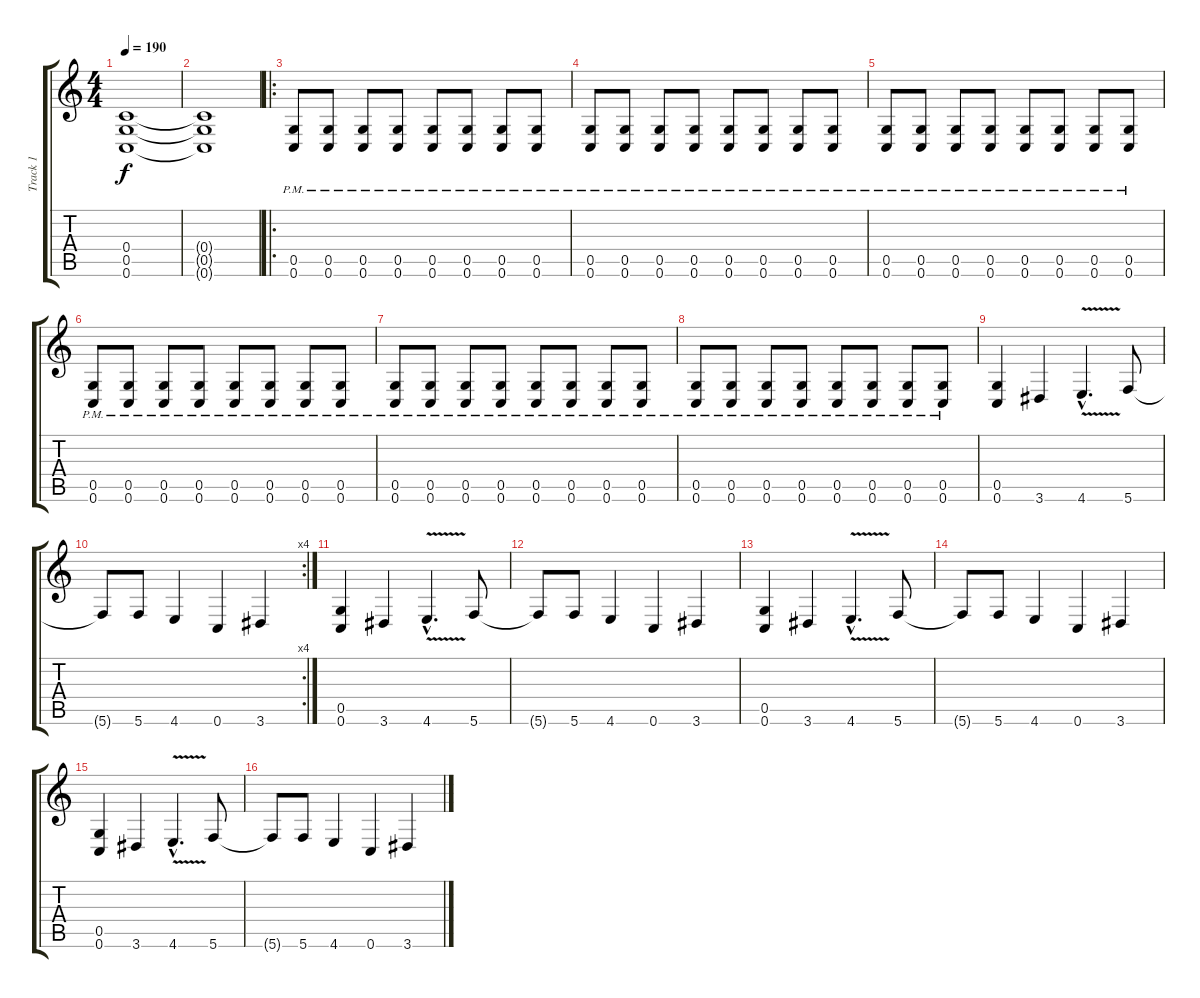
\track ("Track 1" "Track 1") {instrument distortionguitar}
\staff {score tabs}
\tuning (D4 A3 F3 C3 G2 C2) {hide}
\ts (4 4)
\tempo 190
\clef g2
\ks c
(0.4 0.5 0.6).1{dy f} |
(0.4{t} 0.5{t} 0.6{t}).1 |
\ro
(0.5{pm} 0.6{pm}).8 (0.5{pm} 0.6{pm}).8 (0.5{pm} 0.6{pm}).8 (0.5{pm} 0.6{pm}).8 (0.5{pm} 0.6{pm}).8 (0.5{pm} 0.6{pm}).8 (0.5{pm} 0.6{pm}).8 (0.5{pm} 0.6{pm}).8 |
(0.5{pm} 0.6{pm}).8 (0.5{pm} 0.6{pm}).8 (0.5{pm} 0.6{pm}).8 (0.5{pm} 0.6{pm}).8 (0.5{pm} 0.6{pm}).8 (0.5{pm} 0.6{pm}).8 (0.5{pm} 0.6{pm}).8 (0.5{pm} 0.6{pm}).8 |
(0.5{pm} 0.6{pm}).8 (0.5{pm} 0.6{pm}).8 (0.5{pm} 0.6{pm}).8 (0.5{pm} 0.6{pm}).8 (0.5{pm} 0.6{pm}).8 (0.5{pm} 0.6{pm}).8 (0.5{pm} 0.6{pm}).8 (0.5{pm} 0.6{pm}).8 |
(0.5{pm} 0.6{pm}).8 (0.5{pm} 0.6{pm}).8 (0.5{pm} 0.6{pm}).8 (0.5{pm} 0.6{pm}).8 (0.5{pm} 0.6{pm}).8 (0.5{pm} 0.6{pm}).8 (0.5{pm} 0.6{pm}).8 (0.5{pm} 0.6{pm}).8 |
(0.5{pm} 0.6{pm}).8 (0.5{pm} 0.6{pm}).8 (0.5{pm} 0.6{pm}).8 (0.5{pm} 0.6{pm}).8 (0.5{pm} 0.6{pm}).8 (0.5{pm} 0.6{pm}).8 (0.5{pm} 0.6{pm}).8 (0.5{pm} 0.6{pm}).8 |
(0.5{pm} 0.6{pm}).8 (0.5{pm} 0.6{pm}).8 (0.5{pm} 0.6{pm}).8 (0.5{pm} 0.6{pm}).8 (0.5{pm} 0.6{pm}).8 (0.5{pm} 0.6{pm}).8 (0.5{pm} 0.6{pm}).8 (0.5{pm} 0.6{pm}).8 |
(0.5 0.6).4 3.6.4 4.6{v hac}.4{d} 5.6.8 |
\rc 4
5.6{t}.8 5.6.8 4.6.4 0.6.4 3.6.4 |
(0.5 0.6).4 3.6.4 4.6{v hac}.4{d} 5.6.8 |
5.6{t}.8 5.6.8 4.6.4 0.6.4 3.6.4 |
(0.5 0.6).4 3.6.4 4.6{v hac}.4{d} 5.6.8 |
5.6{t}.8 5.6.8 4.6.4 0.6.4 3.6.4 |
(0.5 0.6).4 3.6.4 4.6{v hac}.4{d} 5.6.8 |
5.6{t}.8 5.6.8 4.6.4 0.6.4 3.6.4
